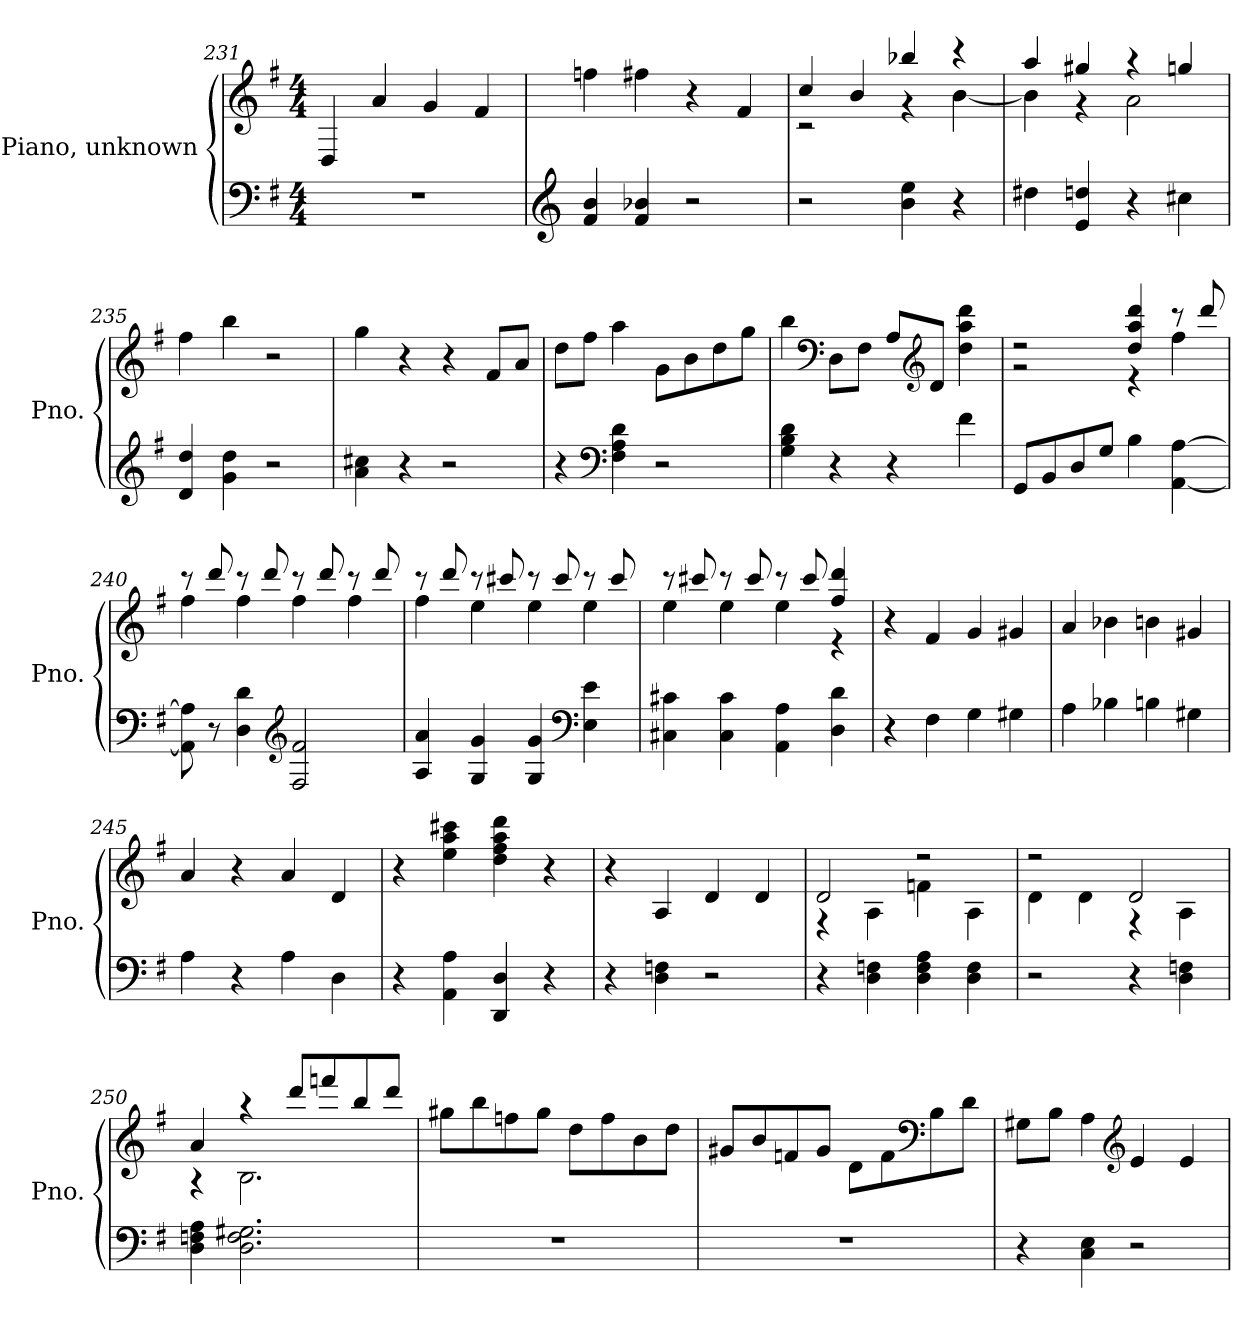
**kern	**kern
*part1	*part1
*staff2	*staff1
*I"Piano, unknown	*
*I'Pno.	*
*clefF4	*clefG2
*k[f#]	*k[f#]
*M4/4	*M4/4
=231	=231
1r	4D/
.	4a/
.	4g/
.	4f#/
=232	=232
*clefG2	*
4f#/ 4b/	4ffn\
4f#/ 4b-X/	4ff#X\
2r	4r
.	4f#/
=233	=233
*	*^
2r	4cc/	2r
.	4b/	.
4b\ 4ee\	4bb-X/	4r
4r	4r	[4b\
=234	=234	=234
4dd#X\	4aa/	4b\]
4e/ 4ddn/	4gg#X/	4r
4r	4r	2a\
4cc#X\	4ggn/	.
*	*v	*v
=235	=235
4d/ 4dd/	4ff#\
4g\ 4dd\	4bb\
2r	2r
!!LO:LB:g=z
=236	=236
4a\ 4cc#X\	4gg\
4r	4r
2r	4r
.	8f#/L
.	8a/J
=237	=237
4r	8dd\L
.	8ff#\J
*clefF4	*
4F#\ 4A\ 4d\	4aa\
2r	8g\L
.	8b\
.	8dd\
.	8gg\J
=238	=238
4G\ 4B\ 4d\	4bb\
*	*clefF4
4r	8D\L
.	8F#\J
4r	8A/L
*	*clefG2
.	8d/J
4f#\	4dd\ 4aa\ 4ddd\
=239	=239
*	*^
8GG/L	2r	2r
8BB/	.	.
8D/	.	.
8G/J	.	.
4B\	4dd/ 4aa/ 4ddd/	4r
[4AA\ [4A\	8r	4ff#\
.	8ddd/	.
=240	=240	=240
8AA\] 8A\]	8r	4ff#\
8r	8ddd/	.
4D\ 4d\	8r	4ff#\
.	8ddd/	.
*clefG2	*	*
2F#/ 2f#/	8r	4ff#\
.	8ddd/	.
.	8r	4ff#\
.	8ddd/	.
!!LO:PB:g=z	!!
=241	=241	=241
4A/ 4a/	8r	4ff#\
.	8ddd/	.
4G/ 4g/	8r	4ee\
.	8ccc#X/	.
4G/ 4g/	8r	4ee\
.	8ccc#/	.
*clefF4	*	*
4E\ 4e\	8r	4ee\
.	8ccc#/	.
=242	=242	=242
4C#X\ 4c#X\	8r	4ee\
.	8ccc#X/	.
4C#\ 4c#\	8r	4ee\
.	8ccc#/	.
4AA\ 4A\	8r	4ee\
.	8ccc#/	.
4D\ 4d\	4ff#/ 4ddd/	4r
*	*v	*v
=243	=243
4r	4r
4F#\	4f#/
4G\	4g/
4G#X\	4g#X/
=244	=244
4A\	4a/
4B-X\	4b-X\
4Bn\	4bn\
4G#X\	4g#X/
=245	=245
4A\	4a/
4r	4r
4A\	4a/
4D\	4d/
!!LO:LB:g=z
=246	=246
4r	4r
4AA\ 4A\	4ee\ 4aa\ 4ccc#X\
4DD/ 4D/	4dd\ 4ff#\ 4aa\ 4ddd\
4r	4r
=247	=247
4r	4r
4D\ 4Fn\	4A/
2r	4d/
.	4d/
=248	=248
*	*^
4r	2d/	4r
4D\ 4Fn\	.	4A\
4D\ 4F\ 4A\	2r	4fn\
4D\ 4F\	.	4A\
=249	=249	=249
2r	2r	4d\
.	.	4d\
4r	2d/	4r
4D\ 4Fn\	.	4A\
=250	=250	=250
4D\ 4Fn\ 4A\	4a/	4r
2.D\ 2.F\ 2.G#X\	4r	2.B\
.	8ddd/L	.
.	8fffn/	.
.	8bb/	.
.	8ddd/J	.
*	*v	*v
=251	=251
1r	8gg#X\L
.	8bb\
.	8ffn\
.	8gg#\J
.	8dd\L
.	8ff\
.	8b\
.	8dd\J
!!LO:LB:g=z
=252	=252
1r	8g#X/L
.	8b/
.	8fn/
.	8g#/J
.	8d\L
.	8f\
*	*clefF4
.	8B\
.	8d\J
=253	=253
4r	8G#X\L
.	8B\J
4C\ 4E\	4A\
*	*clefG2
2r	4e/
.	4e/
=	=
*-	*-
